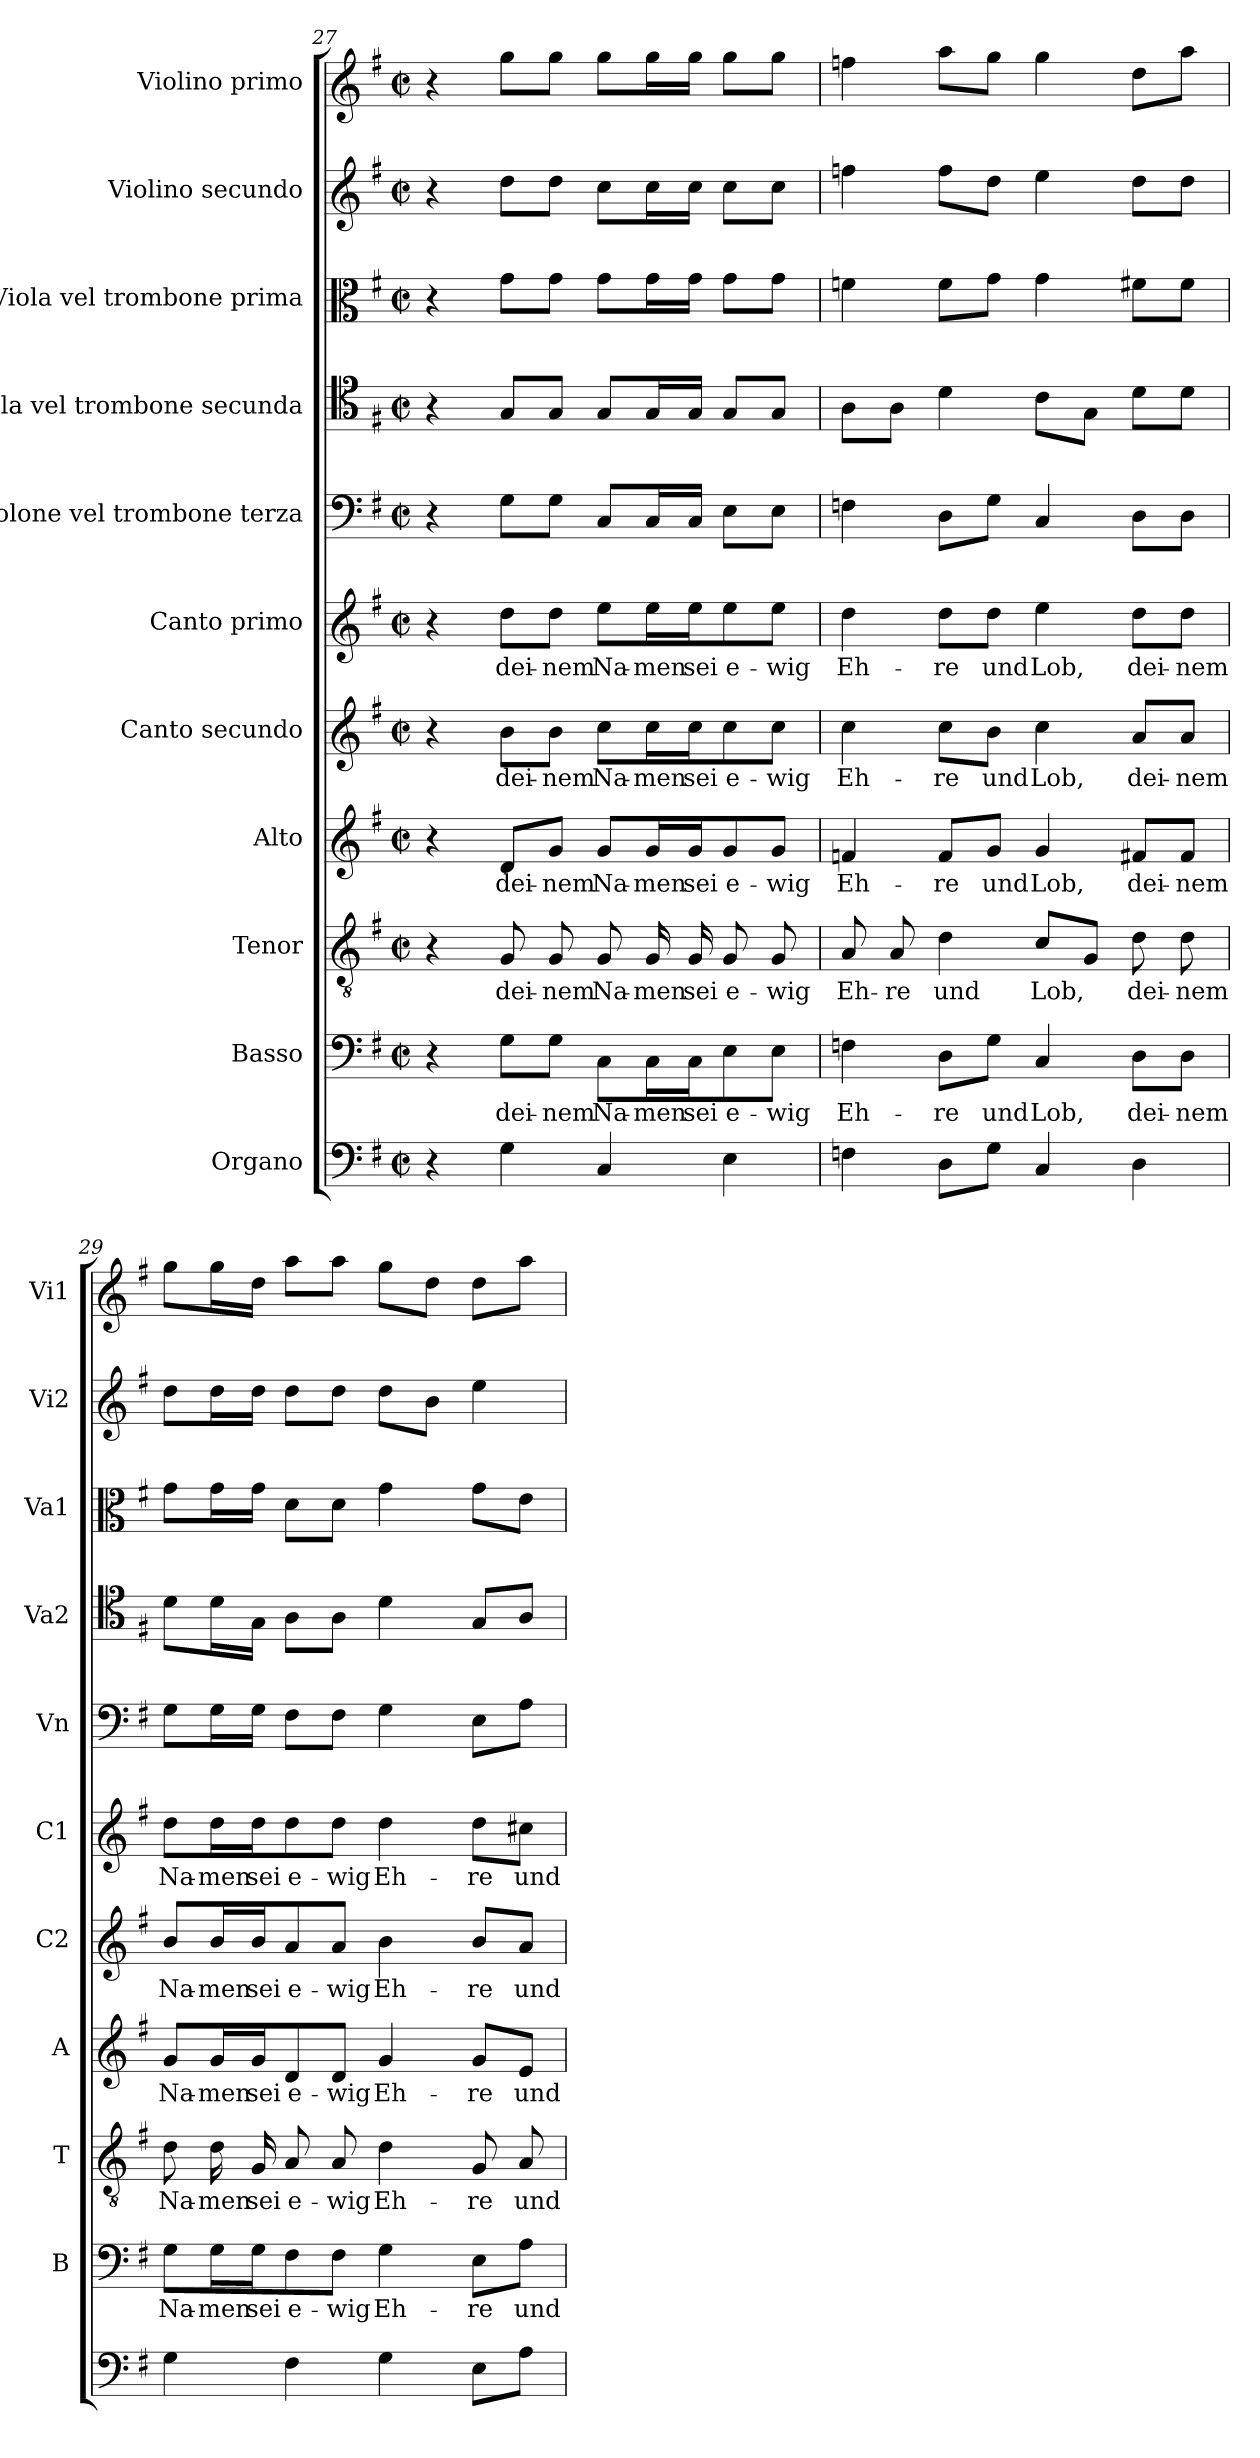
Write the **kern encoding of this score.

**kern	**kern	**text	**kern	**text	**kern	**text	**kern	**text	**kern	**text	**kern	**kern	**kern	**kern	**kern
*part11	*part10	*part10	*part9	*part9	*part8	*part8	*part7	*part7	*part6	*part6	*part5	*part4	*part3	*part2	*part1
*staff11	*staff10	*staff10	*staff9	*staff9	*staff8	*staff8	*staff7	*staff7	*staff6	*staff6	*staff5	*staff4	*staff3	*staff2	*staff1
*I"Organo	*I"Basso	*	*I"Tenor	*	*I"Alto	*	*I"Canto secundo	*	*I"Canto primo	*	*I"Violone vel trombone  terza	*I"Viola vel trombone secunda	*I"Viola vel trombone prima	*I"Violino secundo	*I"Violino primo
*	*I'B	*	*I'T	*	*I'A	*	*I'C2	*	*I'C1	*	*I'Vn	*I'Va2	*I'Va1	*I'Vi2	*I'Vi1
*clefF4	*clefF4	*	*clefGv2	*	*clefG2	*	*clefG2	*	*clefG2	*	*clefF4	*clefC4	*clefC3	*clefG2	*clefG2
*k[f#]	*k[f#]	*	*k[f#]	*	*k[f#]	*	*k[f#]	*	*k[f#]	*	*k[f#]	*k[f#]	*k[f#]	*k[f#]	*k[f#]
*G:	*G:	*	*G:	*	*G:	*	*G:	*	*G:	*	*G:	*G:	*G:	*G:	*G:
*M2/2	*M2/2	*	*M2/2	*	*M2/2	*	*M2/2	*	*M2/2	*	*M2/2	*M2/2	*M2/2	*M2/2	*M2/2
*met(c|)	*met(c|)	*	*met(c|)	*	*met(c|)	*	*met(c|)	*	*met(c|)	*	*met(c|)	*met(c|)	*met(c|)	*met(c|)	*met(c|)
=27	=27	=27	=27	=27	=27	=27	=27	=27	=27	=27	=27	=27	=27	=27	=27
4r	4r	.	4r	.	4r	.	4r	.	4r	.	4r	4r	4r	4r	4r
!	!	!LO:LY:b	!	!	!	!	!	!	!	!	!	!	!	!	!
!	!	!	!	!LO:LY:b	!	!	!	!	!	!	!	!	!	!	!
!	!	!	!	!	!	!LO:LY:b	!	!	!	!	!	!	!	!	!
!	!	!	!	!	!	!	!	!LO:LY:b	!	!	!	!	!	!	!
!	!	!	!	!	!	!	!	!	!	!LO:LY:b	!	!	!	!	!
4G\	8G\L	dei-	8G/	dei-	8d/L	dei-	8b\L	dei-	8dd\L	dei-	8G\L	8G/L	8g\L	8dd\L	8gg\L
!	!	!LO:LY:b	!	!	!	!	!	!	!	!	!	!	!	!	!
!	!	!	!	!LO:LY:b	!	!	!	!	!	!	!	!	!	!	!
!	!	!	!	!	!	!LO:LY:b	!	!	!	!	!	!	!	!	!
!	!	!	!	!	!	!	!	!LO:LY:b	!	!	!	!	!	!	!
!	!	!	!	!	!	!	!	!	!	!LO:LY:b	!	!	!	!	!
.	8G\J	-nem	8G/	-nem	8g/J	-nem	8b\J	-nem	8dd\J	-nem	8G\J	8G/J	8g\J	8dd\J	8gg\J
!	!	!LO:LY:b	!	!	!	!	!	!	!	!	!	!	!	!	!
!	!	!	!	!LO:LY:b	!	!	!	!	!	!	!	!	!	!	!
!	!	!	!	!	!	!LO:LY:b	!	!	!	!	!	!	!	!	!
!	!	!	!	!	!	!	!	!LO:LY:b	!	!	!	!	!	!	!
!	!	!	!	!	!	!	!	!	!	!LO:LY:b	!	!	!	!	!
4C/	8C\L	Na-	8G/	Na-	8g/L	Na-	8cc\L	Na-	8ee\L	Na-	8C/L	8G/L	8g\L	8cc\L	8gg\L
!	!	!LO:LY:b	!	!	!	!	!	!	!	!	!	!	!	!	!
!	!	!	!	!LO:LY:b	!	!	!	!	!	!	!	!	!	!	!
!	!	!	!	!	!	!LO:LY:b	!	!	!	!	!	!	!	!	!
!	!	!	!	!	!	!	!	!LO:LY:b	!	!	!	!	!	!	!
!	!	!	!	!	!	!	!	!	!	!LO:LY:b	!	!	!	!	!
.	16C\L	-men	16G/	-men	16g/L	-men	16cc\L	-men	16ee\L	-men	16C/L	16G/L	16g\L	16cc\L	16gg\L
!	!	!LO:LY:b	!	!	!	!	!	!	!	!	!	!	!	!	!
!	!	!	!	!LO:LY:b	!	!	!	!	!	!	!	!	!	!	!
!	!	!	!	!	!	!LO:LY:b	!	!	!	!	!	!	!	!	!
!	!	!	!	!	!	!	!	!LO:LY:b	!	!	!	!	!	!	!
!	!	!	!	!	!	!	!	!	!	!LO:LY:b	!	!	!	!	!
.	16C\J	sei	16G/	sei	16g/J	sei	16cc\J	sei	16ee\J	sei	16C/JJ	16G/JJ	16g\JJ	16cc\JJ	16gg\JJ
!	!	!LO:LY:b	!	!	!	!	!	!	!	!	!	!	!	!	!
!	!	!	!	!LO:LY:b	!	!	!	!	!	!	!	!	!	!	!
!	!	!	!	!	!	!LO:LY:b	!	!	!	!	!	!	!	!	!
!	!	!	!	!	!	!	!	!LO:LY:b	!	!	!	!	!	!	!
!	!	!	!	!	!	!	!	!	!	!LO:LY:b	!	!	!	!	!
4E\	8E\	e-	8G/	e-	8g/	e-	8cc\	e-	8ee\	e-	8E\L	8G/L	8g\L	8cc\L	8gg\L
!	!	!LO:LY:b	!	!	!	!	!	!	!	!	!	!	!	!	!
!	!	!	!	!LO:LY:b	!	!	!	!	!	!	!	!	!	!	!
!	!	!	!	!	!	!LO:LY:b	!	!	!	!	!	!	!	!	!
!	!	!	!	!	!	!	!	!LO:LY:b	!	!	!	!	!	!	!
!	!	!	!	!	!	!	!	!	!	!LO:LY:b	!	!	!	!	!
.	8E\J	-wig	8G/	-wig	8g/J	-wig	8cc\J	-wig	8ee\J	-wig	8E\J	8G/J	8g\J	8cc\J	8gg\J
=28	=28	=28	=28	=28	=28	=28	=28	=28	=28	=28	=28	=28	=28	=28	=28
!	!	!LO:LY:b	!	!	!	!	!	!	!	!	!	!	!	!	!
!	!	!	!	!LO:LY:b	!	!	!	!	!	!	!	!	!	!	!
!	!	!	!	!	!	!LO:LY:b	!	!	!	!	!	!	!	!	!
!	!	!	!	!	!	!	!	!LO:LY:b	!	!	!	!	!	!	!
!	!	!	!	!	!	!	!	!	!	!LO:LY:b	!	!	!	!	!
4Fn\	4Fn\	Eh-	8A/	Eh-	4fn/	Eh-	4cc\	Eh-	4dd\	Eh-	4Fn\	8A\L	4fn\	4ffn\	4ffn\
!	!	!	!	!LO:LY:b	!	!	!	!	!	!	!	!	!	!	!
.	.	.	8A/	-re	.	.	.	.	.	.	.	8A\J	.	.	.
!	!	!LO:LY:b	!	!	!	!	!	!	!	!	!	!	!	!	!
!	!	!	!	!LO:LY:b	!	!	!	!	!	!	!	!	!	!	!
!	!	!	!	!	!	!LO:LY:b	!	!	!	!	!	!	!	!	!
!	!	!	!	!	!	!	!	!LO:LY:b	!	!	!	!	!	!	!
!	!	!	!	!	!	!	!	!	!	!LO:LY:b	!	!	!	!	!
8D\L	8D\L	-re	4d\	und	8f/L	-re	8cc\L	-re	8dd\L	-re	8D\L	4d\	8f\L	8ff\L	8aa\L
!	!	!LO:LY:b	!	!	!	!	!	!	!	!	!	!	!	!	!
!	!	!	!	!	!	!LO:LY:b	!	!	!	!	!	!	!	!	!
!	!	!	!	!	!	!	!	!LO:LY:b	!	!	!	!	!	!	!
!	!	!	!	!	!	!	!	!	!	!LO:LY:b	!	!	!	!	!
8G\J	8G\J	und	.	.	8g/J	und	8b\J	und	8dd\J	und	8G\J	.	8g\J	8dd\J	8gg\J
!	!	!LO:LY:b	!	!	!	!	!	!	!	!	!	!	!	!	!
!	!	!	!	!LO:LY:b	!	!	!	!	!	!	!	!	!	!	!
!	!	!	!	!	!	!LO:LY:b	!	!	!	!	!	!	!	!	!
!	!	!	!	!	!	!	!	!LO:LY:b	!	!	!	!	!	!	!
!	!	!	!	!	!	!	!	!	!	!LO:LY:b	!	!	!	!	!
4C/	4C/	Lob,	8c/L	Lob,	4g/	Lob,	4cc\	Lob,	4ee\	Lob,	4C/	8c\L	4g\	4ee\	4gg\
.	.	.	8G/J	.	.	.	.	.	.	.	.	8G\J	.	.	.
!	!	!LO:LY:b	!	!	!	!	!	!	!	!	!	!	!	!	!
!	!	!	!	!LO:LY:b	!	!	!	!	!	!	!	!	!	!	!
!	!	!	!	!	!	!LO:LY:b	!	!	!	!	!	!	!	!	!
!	!	!	!	!	!	!	!	!LO:LY:b	!	!	!	!	!	!	!
!	!	!	!	!	!	!	!	!	!	!LO:LY:b	!	!	!	!	!
4D\	8D\L	dei-	8d\	dei-	8f#X/L	dei-	8a/L	dei-	8dd\L	dei-	8D\L	8d\L	8f#X\L	8dd\L	8dd\L
!	!	!LO:LY:b	!	!	!	!	!	!	!	!	!	!	!	!	!
!	!	!	!	!LO:LY:b	!	!	!	!	!	!	!	!	!	!	!
!	!	!	!	!	!	!LO:LY:b	!	!	!	!	!	!	!	!	!
!	!	!	!	!	!	!	!	!LO:LY:b	!	!	!	!	!	!	!
!	!	!	!	!	!	!	!	!	!	!LO:LY:b	!	!	!	!	!
.	8D\J	-nem	8d\	-nem	8f#/J	-nem	8a/J	-nem	8dd\J	-nem	8D\J	8d\J	8f#\J	8dd\J	8aa\J
=29	=29	=29	=29	=29	=29	=29	=29	=29	=29	=29	=29	=29	=29	=29	=29
!	!	!LO:LY:b	!	!	!	!	!	!	!	!	!	!	!	!	!
!	!	!	!	!LO:LY:b	!	!	!	!	!	!	!	!	!	!	!
!	!	!	!	!	!	!LO:LY:b	!	!	!	!	!	!	!	!	!
!	!	!	!	!	!	!	!	!LO:LY:b	!	!	!	!	!	!	!
!	!	!	!	!	!	!	!	!	!	!LO:LY:b	!	!	!	!	!
4G\	8G\L	Na-	8d\	Na-	8g/L	Na-	8b/L	Na-	8dd\L	Na-	8G\L	8d\L	8g\L	8dd\L	8gg\L
!	!	!LO:LY:b	!	!	!	!	!	!	!	!	!	!	!	!	!
!	!	!	!	!LO:LY:b	!	!	!	!	!	!	!	!	!	!	!
!	!	!	!	!	!	!LO:LY:b	!	!	!	!	!	!	!	!	!
!	!	!	!	!	!	!	!	!LO:LY:b	!	!	!	!	!	!	!
!	!	!	!	!	!	!	!	!	!	!LO:LY:b	!	!	!	!	!
.	16G\L	-men	16d\	-men	16g/L	-men	16b/L	-men	16dd\L	-men	16G\L	16d\L	16g\L	16dd\L	16gg\L
!	!	!LO:LY:b	!	!	!	!	!	!	!	!	!	!	!	!	!
!	!	!	!	!LO:LY:b	!	!	!	!	!	!	!	!	!	!	!
!	!	!	!	!	!	!LO:LY:b	!	!	!	!	!	!	!	!	!
!	!	!	!	!	!	!	!	!LO:LY:b	!	!	!	!	!	!	!
!	!	!	!	!	!	!	!	!	!	!LO:LY:b	!	!	!	!	!
.	16G\J	sei	16G/	sei	16g/J	sei	16b/J	sei	16dd\J	sei	16G\JJ	16G\JJ	16g\JJ	16dd\JJ	16dd\JJ
!	!	!LO:LY:b	!	!	!	!	!	!	!	!	!	!	!	!	!
!	!	!	!	!LO:LY:b	!	!	!	!	!	!	!	!	!	!	!
!	!	!	!	!	!	!LO:LY:b	!	!	!	!	!	!	!	!	!
!	!	!	!	!	!	!	!	!LO:LY:b	!	!	!	!	!	!	!
!	!	!	!	!	!	!	!	!	!	!LO:LY:b	!	!	!	!	!
4F#\	8F#\	e-	8A/	e-	8d/	e-	8a/	e-	8dd\	e-	8F#\L	8A\L	8d\L	8dd\L	8aa\L
!	!	!LO:LY:b	!	!	!	!	!	!	!	!	!	!	!	!	!
!	!	!	!	!LO:LY:b	!	!	!	!	!	!	!	!	!	!	!
!	!	!	!	!	!	!LO:LY:b	!	!	!	!	!	!	!	!	!
!	!	!	!	!	!	!	!	!LO:LY:b	!	!	!	!	!	!	!
!	!	!	!	!	!	!	!	!	!	!LO:LY:b	!	!	!	!	!
.	8F#\J	-wig	8A/	-wig	8d/J	-wig	8a/J	-wig	8dd\J	-wig	8F#\J	8A\J	8d\J	8dd\J	8aa\J
!	!	!LO:LY:b	!	!	!	!	!	!	!	!	!	!	!	!	!
!	!	!	!	!LO:LY:b	!	!	!	!	!	!	!	!	!	!	!
!	!	!	!	!	!	!LO:LY:b	!	!	!	!	!	!	!	!	!
!	!	!	!	!	!	!	!	!LO:LY:b	!	!	!	!	!	!	!
!	!	!	!	!	!	!	!	!	!	!LO:LY:b	!	!	!	!	!
4G\	4G\	Eh-	4d\	Eh-	4g/	Eh-	4b\	Eh-	4dd\	Eh-	4G\	4d\	4g\	8dd\L	8gg\L
.	.	.	.	.	.	.	.	.	.	.	.	.	.	8b\J	8dd\J
!	!	!LO:LY:b	!	!	!	!	!	!	!	!	!	!	!	!	!
!	!	!	!	!LO:LY:b	!	!	!	!	!	!	!	!	!	!	!
!	!	!	!	!	!	!LO:LY:b	!	!	!	!	!	!	!	!	!
!	!	!	!	!	!	!	!	!LO:LY:b	!	!	!	!	!	!	!
!	!	!	!	!	!	!	!	!	!	!LO:LY:b	!	!	!	!	!
8E\L	8E\L	-re	8G/	-re	8g/L	-re	8b/L	-re	8dd\L	-re	8E\L	8G/L	8g\L	4ee\	8dd\L
!	!	!LO:LY:b	!	!	!	!	!	!	!	!	!	!	!	!	!
!	!	!	!	!LO:LY:b	!	!	!	!	!	!	!	!	!	!	!
!	!	!	!	!	!	!LO:LY:b	!	!	!	!	!	!	!	!	!
!	!	!	!	!	!	!	!	!LO:LY:b	!	!	!	!	!	!	!
!	!	!	!	!	!	!	!	!	!	!LO:LY:b	!	!	!	!	!
8A\J	8A\J	und	8A/	und	8e/J	und	8a/J	und	8cc#X\J	und	8A\J	8A/J	8e\J	.	8aa\J
=	=	=	=	=	=	=	=	=	=	=	=	=	=	=	=
*-	*-	*-	*-	*-	*-	*-	*-	*-	*-	*-	*-	*-	*-	*-	*-
